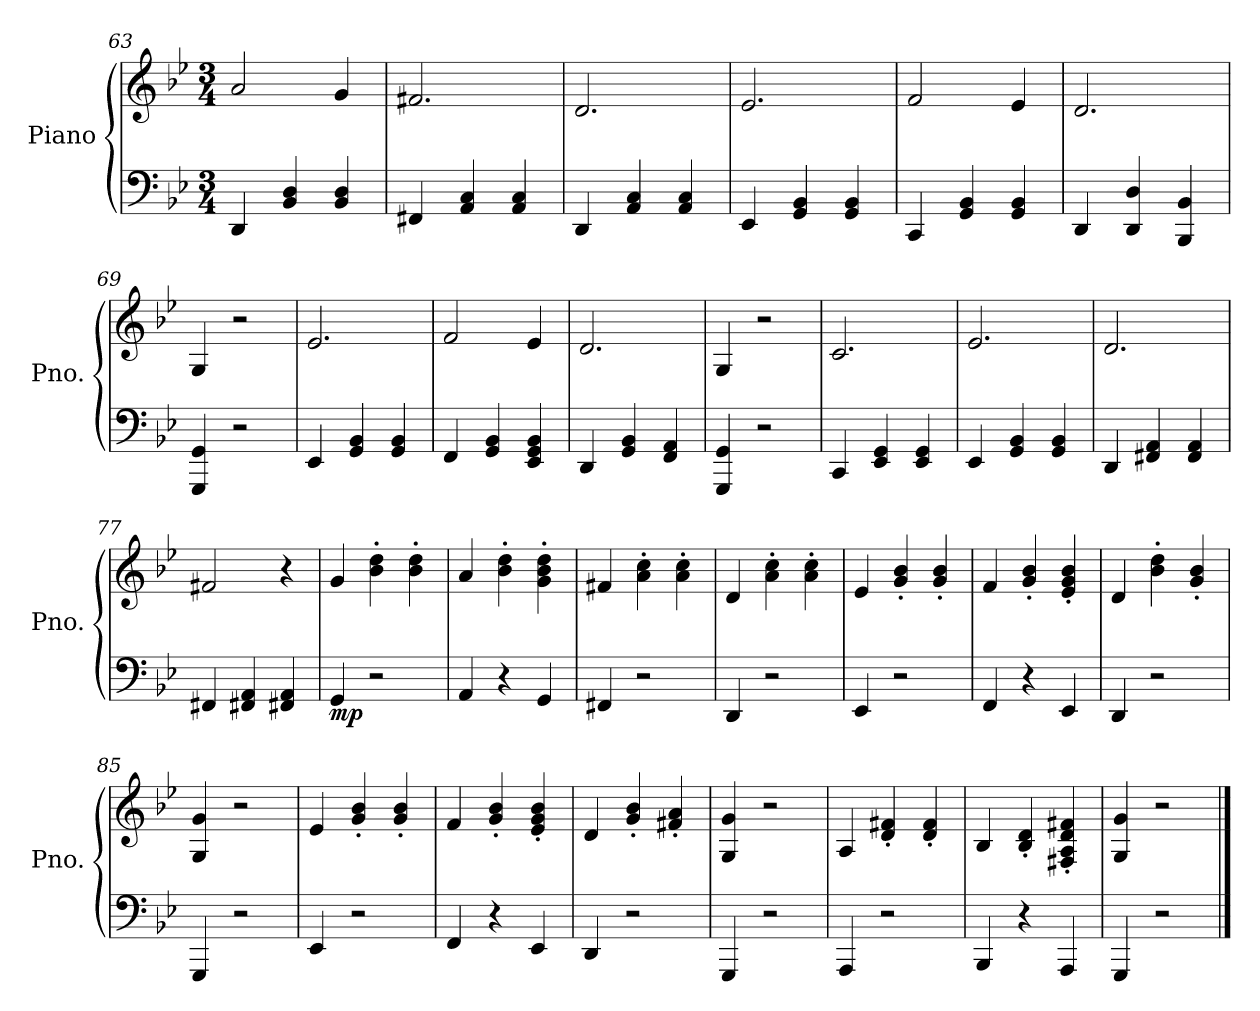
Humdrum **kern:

**kern	**kern	**dynam
*part1	*part1	*part1
*staff2	*staff1	*staff1/2
*I"Piano	*	*
*I'Pno.	*	*
*clefF4	*clefG2	*
*k[b-e-]	*k[b-e-]	*
*M3/4	*M3/4	*
=63	=63	=63
4DD/	2a/	.
4BB-/ 4D/	.	.
4BB-/ 4D/	4g/	.
=64	=64	=64
4FF#X/	2.f#X/	.
4AA/ 4C/	.	.
4AA/ 4C/	.	.
=65	=65	=65
4DD/	2.d/	.
4AA/ 4C/	.	.
4AA/ 4C/	.	.
=66	=66	=66
4EE-/	2.e-/	.
4GG/ 4BB-/	.	.
4GG/ 4BB-/	.	.
!!LO:LB:g=z
=67	=67	=67
4CC/	2f/	.
4GG/ 4BB-/	.	.
4GG/ 4BB-/	4e-/	.
=68	=68	=68
4DD/	2.d/	.
4DD/ 4D/	.	.
4BBB-/ 4BB-/	.	.
=69	=69	=69
4GGG/ 4GG/	4G/	.
2r	2r	.
=70	=70	=70
4EE-/	2.e-/	.
4GG/ 4BB-/	.	.
4GG/ 4BB-/	.	.
=71	=71	=71
4FF/	2f/	.
4GG/ 4BB-/	.	.
4EE-/ 4GG/ 4BB-/	4e-/	.
=72	=72	=72
4DD/	2.d/	.
4GG/ 4BB-/	.	.
4FF/ 4AA/	.	.
=73	=73	=73
4GGG/ 4GG/	4G/	.
2r	2r	.
=74	=74	=74
4CC/	2.c/	.
4EE-/ 4GG/	.	.
4EE-/ 4GG/	.	.
=75	=75	=75
4EE-/	2.e-/	.
4GG/ 4BB-/	.	.
4GG/ 4BB-/	.	.
=76	=76	=76
4DD/	2.d/	.
4FF#X/ 4AA/	.	.
4FF#/ 4AA/	.	.
!!LO:LB:g=z
=77	=77	=77
4FF#X/	2f#X/	.
4FF#X/ 4AA/	.	.
4FF#X/ 4AA/	4r	.
=78	=78	=78
!	!	!LO:DY:b=2
4GG/	4g/	mp
2r	4b-\' 4dd\'	.
.	4b-\' 4dd\'	.
=79	=79	=79
4AA/	4a/	.
4r	4b-\' 4dd\'	.
4GG/	4g\' 4b-\' 4dd\'	.
=80	=80	=80
4FF#X/	4f#X/	.
2r	4a\' 4cc\'	.
.	4a\' 4cc\'	.
=81	=81	=81
4DD/	4d/	.
2r	4a\' 4cc\'	.
.	4a\' 4cc\'	.
=82	=82	=82
4EE-/	4e-/	.
2r	4g/' 4b-/'	.
.	4g/' 4b-/'	.
=83	=83	=83
4FF/	4f/	.
4r	4g/' 4b-/'	.
4EE-/	4e-/' 4g/' 4b-/'	.
=84	=84	=84
4DD/	4d/	.
2r	4b-\' 4dd\'	.
.	4g/' 4b-/'	.
=85	=85	=85
4GGG/	4G/ 4g/	.
2r	2r	.
=86	=86	=86
4EE-/	4e-/	.
2r	4g/' 4b-/'	.
.	4g/' 4b-/'	.
!!LO:PB:g=z
=87	=87	=87
4FF/	4f/	.
4r	4g/' 4b-/'	.
4EE-/	4e-/' 4g/' 4b-/'	.
=88	=88	=88
4DD/	4d/	.
2r	4g/' 4b-/'	.
.	4f#X/' 4a/'	.
=89	=89	=89
4GGG/	4G/ 4g/	.
2r	2r	.
=90	=90	=90
4AAA/	4A/	.
2r	4d/' 4f#X/'	.
.	4d/' 4f#/'	.
=91	=91	=91
4BBB-/	4B-/	.
4r	4B-/' 4d/'	.
4AAA/	4F#X/' 4A/' 4d/' 4f#X/'	.
=92	=92	=92
4GGG/	4G/ 4g/	.
2r	2r	.
==	==	==
*-	*-	*-
